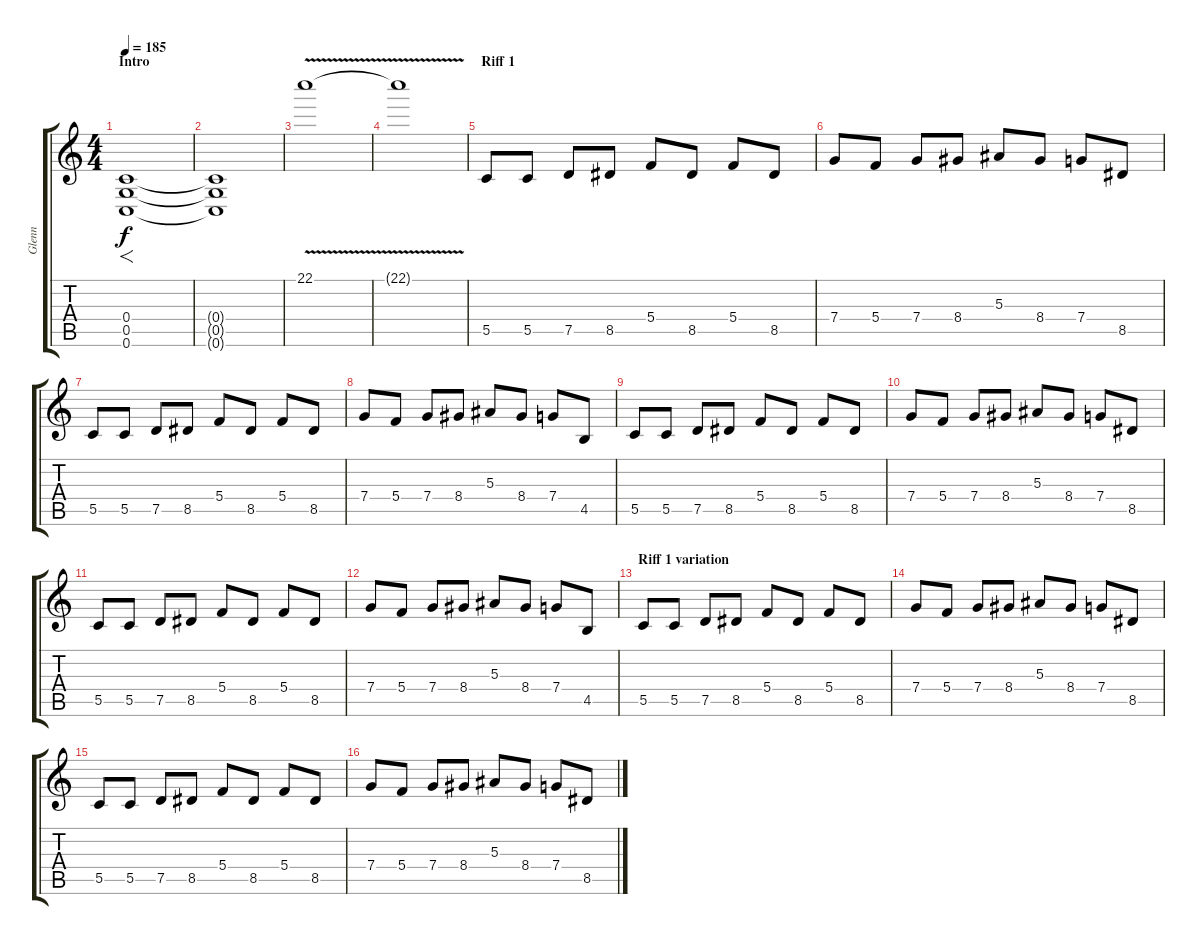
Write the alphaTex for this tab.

\track ("Glenn" "Glenn") {instrument overdrivenguitar}
\staff {score tabs}
\tuning (D4 A3 F3 C3 G2 C2) {hide}
\ts (4 4)
\section ("" "Intro")
\tempo 185
\clef g2
\ks c
(0.4 0.5 0.6).1{f dy f instrument overdrivenguitar} |
(0.4{t} 0.5{t} 0.6{t}).1 |
22.1{v}.1 |
22.1{t}.1 |
\section ("" "Riff 1")
5.5.8 5.5.8 7.5.8 8.5.8 5.4.8 8.5.8 5.4.8 8.5.8 |
7.4.8 5.4.8 7.4.8 8.4.8 5.3.8 8.4.8 7.4.8 8.5.8 |
5.5.8 5.5.8 7.5.8 8.5.8 5.4.8 8.5.8 5.4.8 8.5.8 |
7.4.8 5.4.8 7.4.8 8.4.8 5.3.8 8.4.8 7.4.8 4.5.8 |
5.5.8 5.5.8 7.5.8 8.5.8 5.4.8 8.5.8 5.4.8 8.5.8 |
7.4.8 5.4.8 7.4.8 8.4.8 5.3.8 8.4.8 7.4.8 8.5.8 |
5.5.8 5.5.8 7.5.8 8.5.8 5.4.8 8.5.8 5.4.8 8.5.8 |
7.4.8 5.4.8 7.4.8 8.4.8 5.3.8 8.4.8 7.4.8 4.5.8 |
\section ("" "Riff 1 variation")
5.5.8 5.5.8 7.5.8 8.5.8 5.4.8 8.5.8 5.4.8 8.5.8 |
7.4.8 5.4.8 7.4.8 8.4.8 5.3.8 8.4.8 7.4.8 8.5.8 |
5.5.8 5.5.8 7.5.8 8.5.8 5.4.8 8.5.8 5.4.8 8.5.8 |
7.4.8 5.4.8 7.4.8 8.4.8 5.3.8 8.4.8 7.4.8 8.5.8
